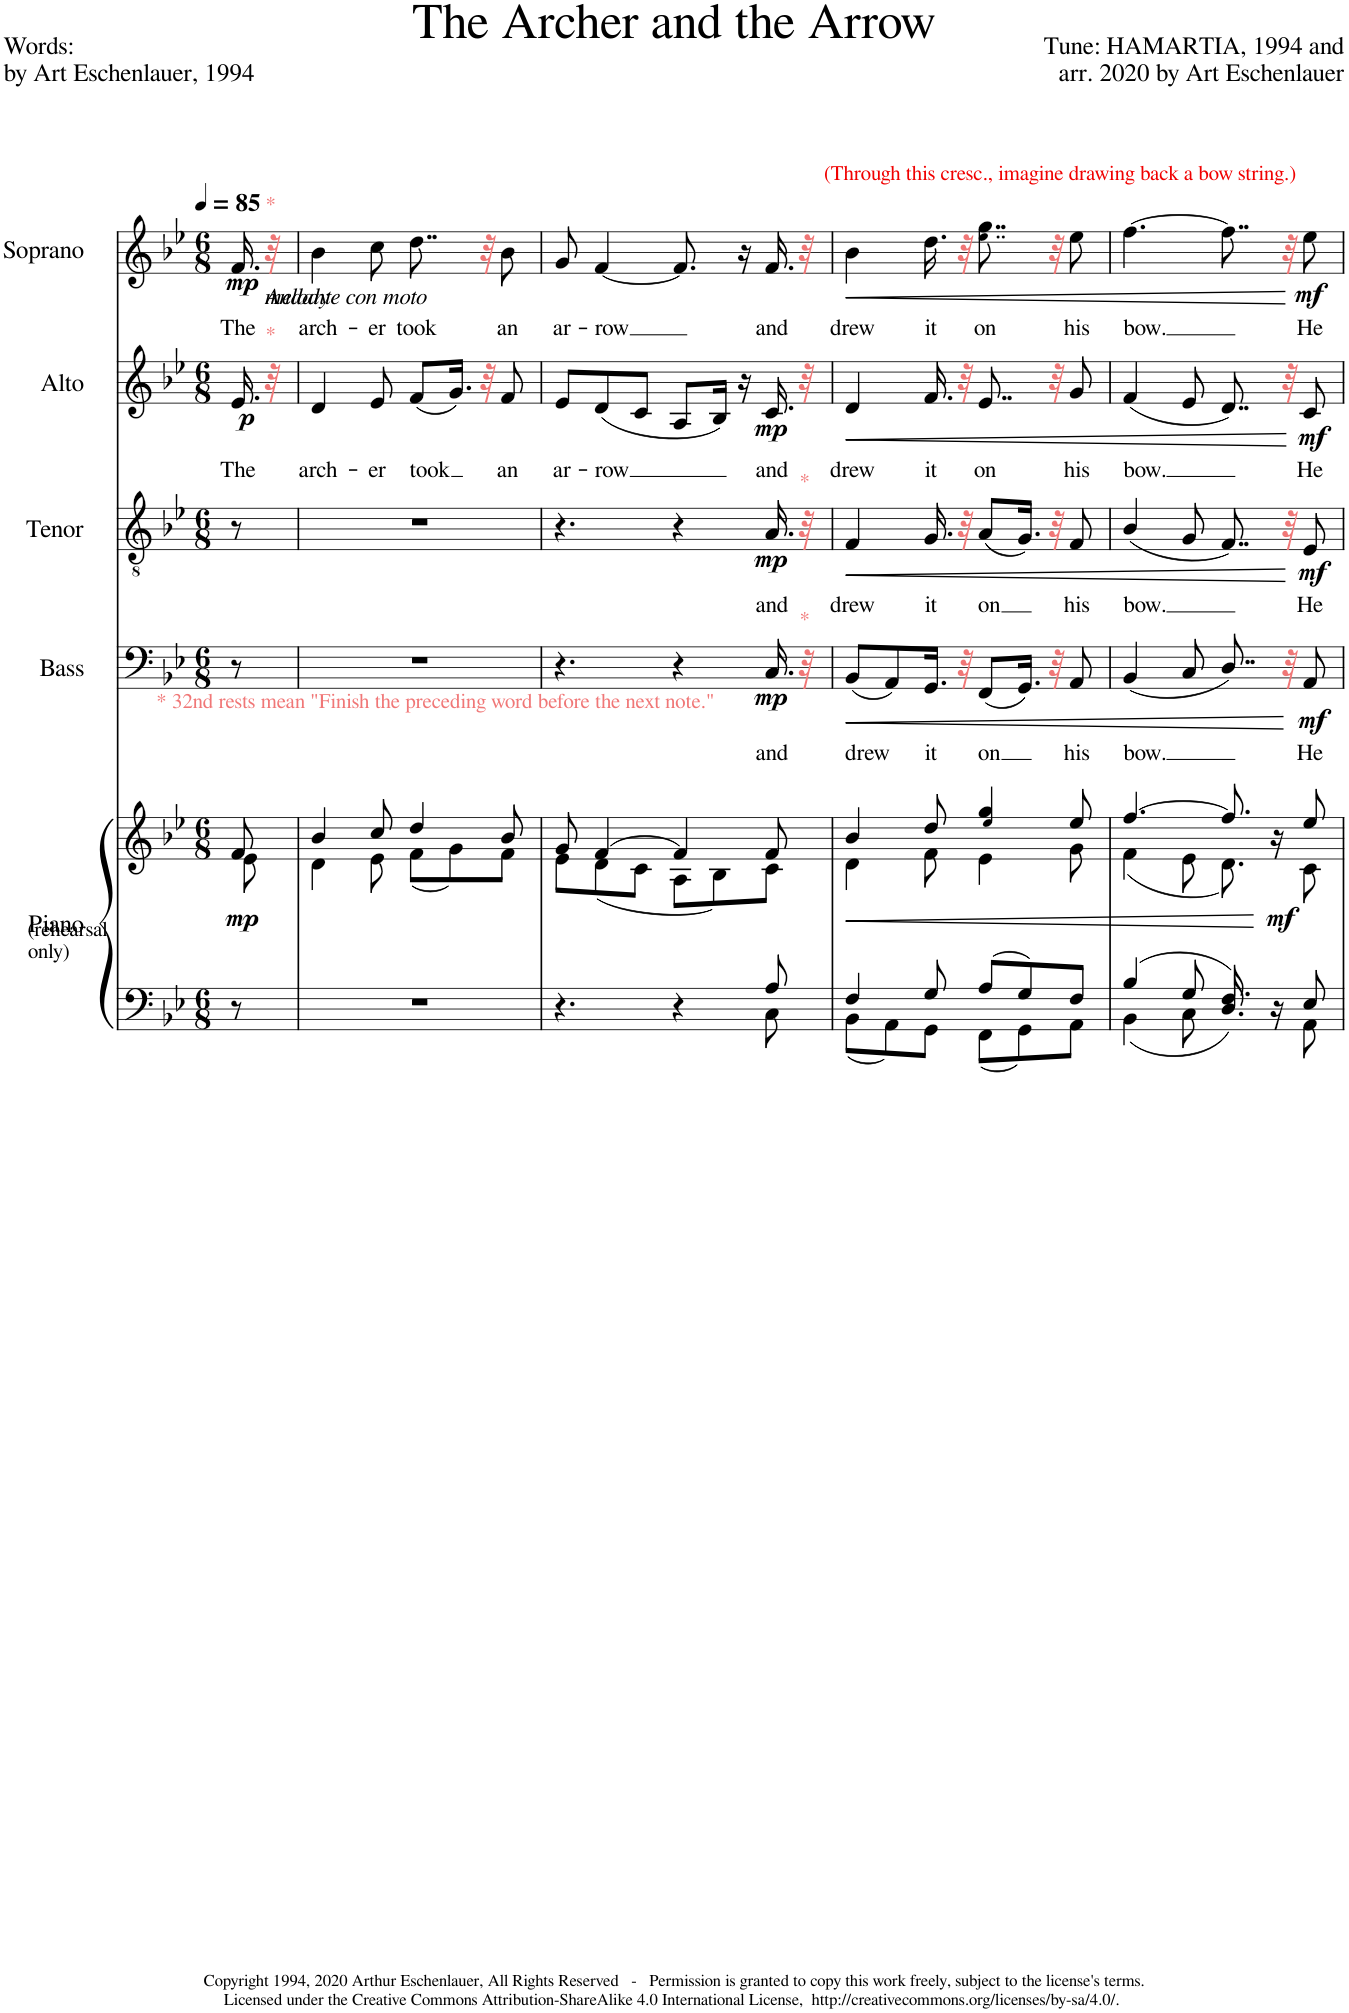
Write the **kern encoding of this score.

**kern	**kern	**dynam	**kern	**text	**dynam	**kern	**text	**dynam	**kern	**text	**dynam	**kern	**text	**dynam
*part5	*part5	*part5	*part4	*part4	*part4	*part3	*part3	*part3	*part2	*part2	*part2	*part1	*part1	*part1
*staff6	*staff5	*staff5/6	*staff4	*staff4	*staff4	*staff3	*staff3	*staff3	*staff2	*staff2	*staff2	*staff1	*staff1	*staff1
*I"Piano	*	*	*I"Bass	*	*	*I"Tenor	*	*	*I"Alto	*	*	*I"Soprano	*	*
*I'Pno.	*	*	*I'B.	*	*	*I'T.	*	*	*I'A.	*	*	*I'S.	*	*
*clefF4	*clefG2	*	*clefF4	*	*	*clefGv2	*	*	*clefG2	*	*	*clefG2	*	*
*k[b-e-]	*k[b-e-]	*	*k[b-e-]	*	*	*k[b-e-]	*	*	*k[b-e-]	*	*	*k[b-e-]	*	*
*M6/8	*M6/8	*	*M6/8	*	*	*M6/8	*	*	*M6/8	*	*	*M6/8	*	*
*MM85	*MM85	*	*MM85	*	*	*MM85	*	*	*MM85	*	*	*MM85	*	*
=1	=1	=1	=1	=1	=1	=1	=1	=1	=1	=1	=1	=1	=1	=1
*	*^	*	*	*	*	*	*	*	*	*	*	*	*	*
!	!	!	!	!	!	!	!	!	!	!	!	!	!LO:TX:b:i:t=melody	!	!
!	!	!	!	!LO:TX:b:color=#F07777:t=* 32nd rests mean "Finish the preceding word before the next note."	!	!	!	!	!	!	!	!	!	!	!
!LO:TX:a:t=(rehearsal	!	!	!	!	!	!	!	!	!	!	!	!	!	!	!
!LO:TX:a:t=only)	!	!	!	!	!	!	!	!	!	!	!	!	!	!	!
!	!	!	!LO:DY:b	!	!	!	!	!	!	!	!LO:LY:b	!LO:DY:b	!	!LO:LY:b	!LO:DY:b
8r	8f/	8e-\	mp	8r	.	.	8r	.	.	16.e-/	The	p	16.f/	The	mp
!	!	!	!	!	!	!	!	!	!	!	!	!	!LO:TX:a:color=#F07777:t=*	!	!
!	!	!	!	!	!	!	!	!	!	!LO:TX:a:color=#F07777:t=*	!	!	!	!	!
.	.	.	.	.	.	.	.	.	.	32r	.	.	32r	.	.
=2	=2	=2	=2	=2	=2	=2	=2	=2	=2	=2	=2	=2	=2	=2	=2
!	!	!	!	!	!	!	!	!	!	!	!	!	!LO:TX:b:i:t=Andante con moto	!	!
!	!	!	!	!	!	!	!	!	!	!	!LO:LY:b	!	!	!LO:LY:b	!
2.r	4b-/	4d\	.	2.r	.	.	2.r	.	.	4d/	arch-	.	4b-\	arch-	.
!	!	!	!	!	!	!	!	!	!	!	!LO:LY:b	!	!	!LO:LY:b	!
.	8cc/	8e-\	.	.	.	.	.	.	.	8e-/	-er	.	8cc\	-er	.
!	!	!	!	!	!	!	!	!	!	!	!LO:LY:b	!	!	!LO:LY:b	!
.	4dd/	(8f\L	.	.	.	.	.	.	.	(8f/L	took	.	8..dd\	took	.
.	.	8g\)	.	.	.	.	.	.	.	16.g/Jk)	.	.	.	.	.
.	.	.	.	.	.	.	.	.	.	32r	.	.	32r	.	.
!	!	!	!	!	!	!	!	!	!	!	!LO:LY:b	!	!	!LO:LY:b	!
.	8b-/	8f\J	.	.	.	.	.	.	.	8f/	an	.	8b-\	an	.
=3	=3	=3	=3	=3	=3	=3	=3	=3	=3	=3	=3	=3	=3	=3	=3
*^	*	*	*	*	*	*	*	*	*	*	*	*	*	*	*
!	!	!	!	!	!	!	!	!	!	!	!	!LO:LY:b	!	!	!LO:LY:b	!
4.r	4.ryy	8g/	8e-\L	.	4.r	.	.	4.r	.	.	8e-/L	ar-	.	8g/	ar-	.
!	!	!	!	!	!	!	!	!	!	!	!	!LO:LY:b	!	!	!LO:LY:b	!
.	.	[4f/	(8d\	.	.	.	.	.	.	.	(8d/	-row	.	[4f/	-row	.
.	.	.	8c\J	.	.	.	.	.	.	.	8c/J	.	.	.	.	.
4r	4ryy	4f/]	8A\L	.	4r	.	.	4r	.	.	8A/L	.	.	8.f/]	.	.
.	.	.	8B-\)	.	.	.	.	.	.	.	16B-/Jk)	.	.	.	.	.
.	.	.	.	.	.	.	.	.	.	.	16r	.	.	16r	.	.
!	!	!	!	!	!	!LO:LY:b	!LO:DY:b	!	!LO:LY:b	!LO:DY:b	!	!LO:LY:b	!LO:DY:b	!	!LO:LY:b	!
8A/	8C\	8f/	8c\J	.	16.C/	and	mp	16.A/	and	mp	16.c/	and	mp	16.f/	and	.
!	!	!	!	!	!	!	!	!LO:TX:a:color=#F07777:t=*	!	!	!	!	!	!	!	!
!	!	!	!	!	!LO:TX:a:color=#F07777:t=*	!	!	!	!	!	!	!	!	!	!	!
.	.	.	.	.	32r	.	.	32r	.	.	32r	.	.	32r	.	.
=4	=4	=4	=4	=4	=4	=4	=4	=4	=4	=4	=4	=4	=4	=4	=4	=4
!	!	!	!	!	!	!	!	!	!	!	!	!	!	!LO:TX:a:color=#F00000:t=(Through this cresc., imagine drawing back a bow string.)	!	!
!	!	!	!	!LO:HP:b	!	!LO:LY:b	!LO:HP:b	!	!LO:LY:b	!LO:HP:b	!	!LO:LY:b	!LO:HP:b	!	!LO:LY:b	!LO:HP:b
4F/	8BB-\L	4b-/	4d\	<	(8BB-/L	drew	<	4F/	drew	<	4d/	drew	<	4b-\	drew	<
.	8AA\	.	.	.	8AA/)	.	.	.	.	.	.	.	.	.	.	.
!	!	!	!	!	!	!LO:LY:b	!	!	!LO:LY:b	!	!	!LO:LY:b	!	!	!LO:LY:b	!
8G/	8GG\J	8dd/	8f\	.	16.GG/Jk	it	.	16.G/	it	.	16.f/	it	.	16.dd\	it	.
.	.	.	.	.	32r	.	.	32r	.	.	32r	.	.	32r	.	.
!	!	!	!	!	!	!LO:LY:b	!	!	!LO:LY:b	!	!	!LO:LY:b	!	!	!LO:LY:b	!
8A/L	8FF\L	4ee-!/ 4gg/	4e-\	.	(8FF/L	on	.	(8A/L	on	.	8..e-/	on	.	8..ee-!\ 8..gg\	on	.
8G/	8GG\	.	.	.	16.GG/Jk)	.	.	16.G/Jk)	.	.	.	.	.	.	.	.
.	.	.	.	.	32r	.	.	32r	.	.	32r	.	.	32r	.	.
!	!	!	!	!	!	!LO:LY:b	!	!	!LO:LY:b	!	!	!LO:LY:b	!	!	!LO:LY:b	!
8F/J	8AA\J	8ee-/	8g\	.	8AA/	his	.	8F/	his	.	8g/	his	.	8ee-\	his	.
=5	=5	=5	=5	=5	=5	=5	=5	=5	=5	=5	=5	=5	=5	=5	=5	=5
!	!	!	!	!	!	!LO:LY:b	!	!	!LO:LY:b	!	!	!LO:LY:b	!	!	!LO:LY:b	!
4B-/	4BB-\	[4.ff/	(4f\	.	(4BB-/	bow.	.	(4B-/	bow.	.	(4f/	bow.	.	[4.ff\	bow.	.
8G/	8C\	.	8e-\	.	8C/	.	.	8G/	.	.	8e-/	.	.	.	.	.
8.F/	8.D/	8.ff/]	8.d\)	.	8..D/)	.	.	8..F/)	.	.	8..d/)	.	.	8..ff\]	.	.
!	!	!	!	!LO:DY:n=1:b	!	!	!	!	!	!	!	!	!	!	!	!
16r	16ryy	16r	16ryy	[ mf	.	.	.	.	.	.	.	.	.	.	.	.
.	.	.	.	.	32r	.	.	32r	.	.	32r	.	.	32r	.	.
!	!	!	!	!	!	!LO:LY:b	!LO:DY:n=1:b	!	!LO:LY:b	!LO:DY:n=1:b	!	!LO:LY:b	!LO:DY:n=1:b	!	!LO:LY:b	!LO:DY:n=1:b
8E-/	8AA\	8ee-/	8c\	.	8AA/	He	[ mf	8E-/	He	[ mf	8c/	He	[ mf	8ee-\	He	[ mf
*v	*v	*	*	*	*	*	*	*	*	*	*	*	*	*	*	*
*	*v	*v	*	*	*	*	*	*	*	*	*	*	*	*	*
=	=	=	=	=	=	=	=	=	=	=	=	=	=	=
*-	*-	*-	*-	*-	*-	*-	*-	*-	*-	*-	*-	*-	*-	*-
